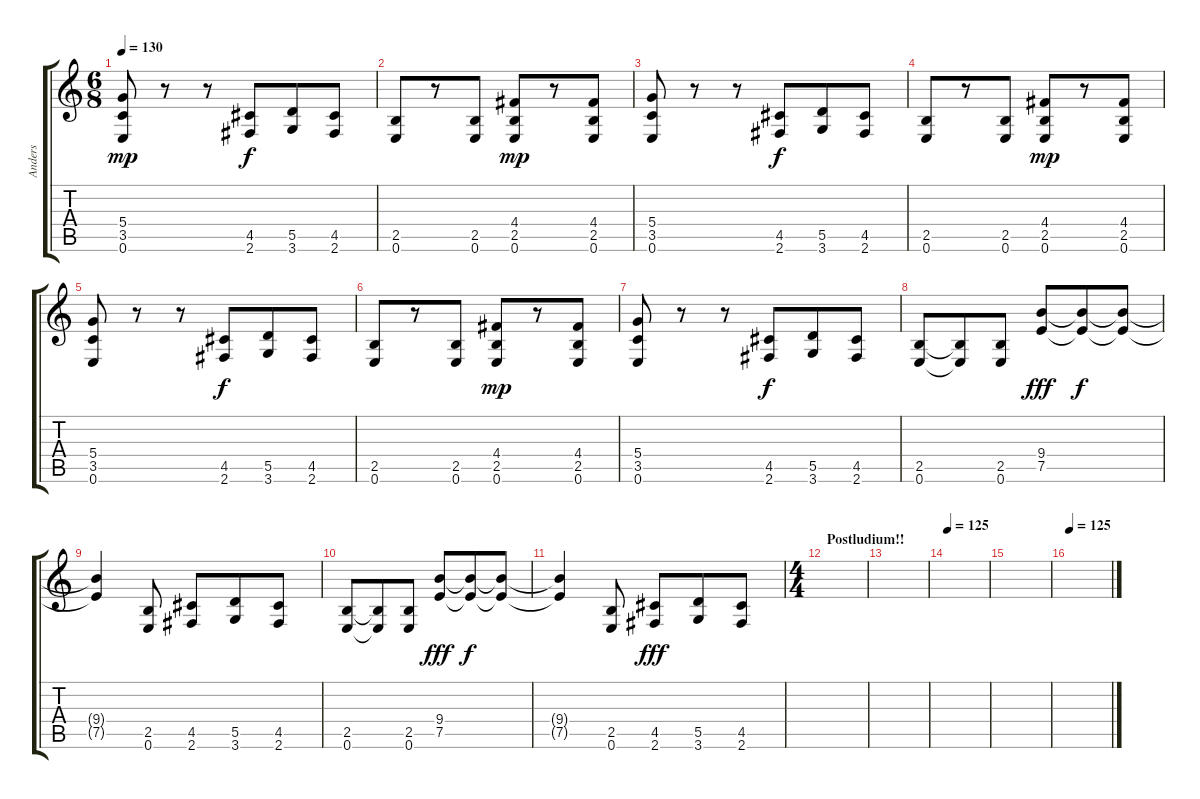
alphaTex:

\track ("Anders" "Anders") {instrument distortionguitar}
\staff {score tabs}
\tuning (E4 B3 G3 D3 A2 E2) {hide}
\ts (6 8)
\tempo 130
\clef g2
\ks c
(5.4 3.5 0.6).8{dy mp} r.8 r.8 (4.5 2.6).8{dy f} (5.5 3.6).8 (4.5 2.6).8 |
(2.5 0.6).8 r.8 (2.5 0.6).8 (4.4 2.5 0.6).8{dy mp} r.8 (4.4 2.5 0.6).8 |
(5.4 3.5 0.6).8 r.8 r.8 (4.5 2.6).8{dy f} (5.5 3.6).8 (4.5 2.6).8 |
(2.5 0.6).8 r.8 (2.5 0.6).8 (4.4 2.5 0.6).8{dy mp} r.8 (4.4 2.5 0.6).8 |
(5.4 3.5 0.6).8 r.8 r.8 (4.5 2.6).8{dy f} (5.5 3.6).8 (4.5 2.6).8 |
(2.5 0.6).8 r.8 (2.5 0.6).8 (4.4 2.5 0.6).8{dy mp} r.8 (4.4 2.5 0.6).8 |
(5.4 3.5 0.6).8 r.8 r.8 (4.5 2.6).8{dy f} (5.5 3.6).8 (4.5 2.6).8 |
(2.5 0.6).8 (2.5{t} 0.6{t}).8 (2.5 0.6).8 (9.4 7.5).8{dy fff} (9.4{t} 7.5{t}).8{dy f} (9.4{t} 7.5{t}).8 |
(9.4{t} 7.5{t}).4 (2.5 0.6).8 (4.5 2.6).8 (5.5 3.6).8 (4.5 2.6).8 |
(2.5 0.6).8 (2.5{t} 0.6{t}).8 (2.5 0.6).8 (9.4 7.5).8{dy fff} (9.4{t} 7.5{t}).8{dy f} (9.4{t} 7.5{t}).8 |
(9.4{t} 7.5{t}).4 (2.5 0.6).8 (4.5 2.6).8{dy fff} (5.5 3.6).8 (4.5 2.6).8 |
\ts (4 4)
\section ("" "Postludium!!")
|
|
\tempo 125
|
|
\tempo 125
